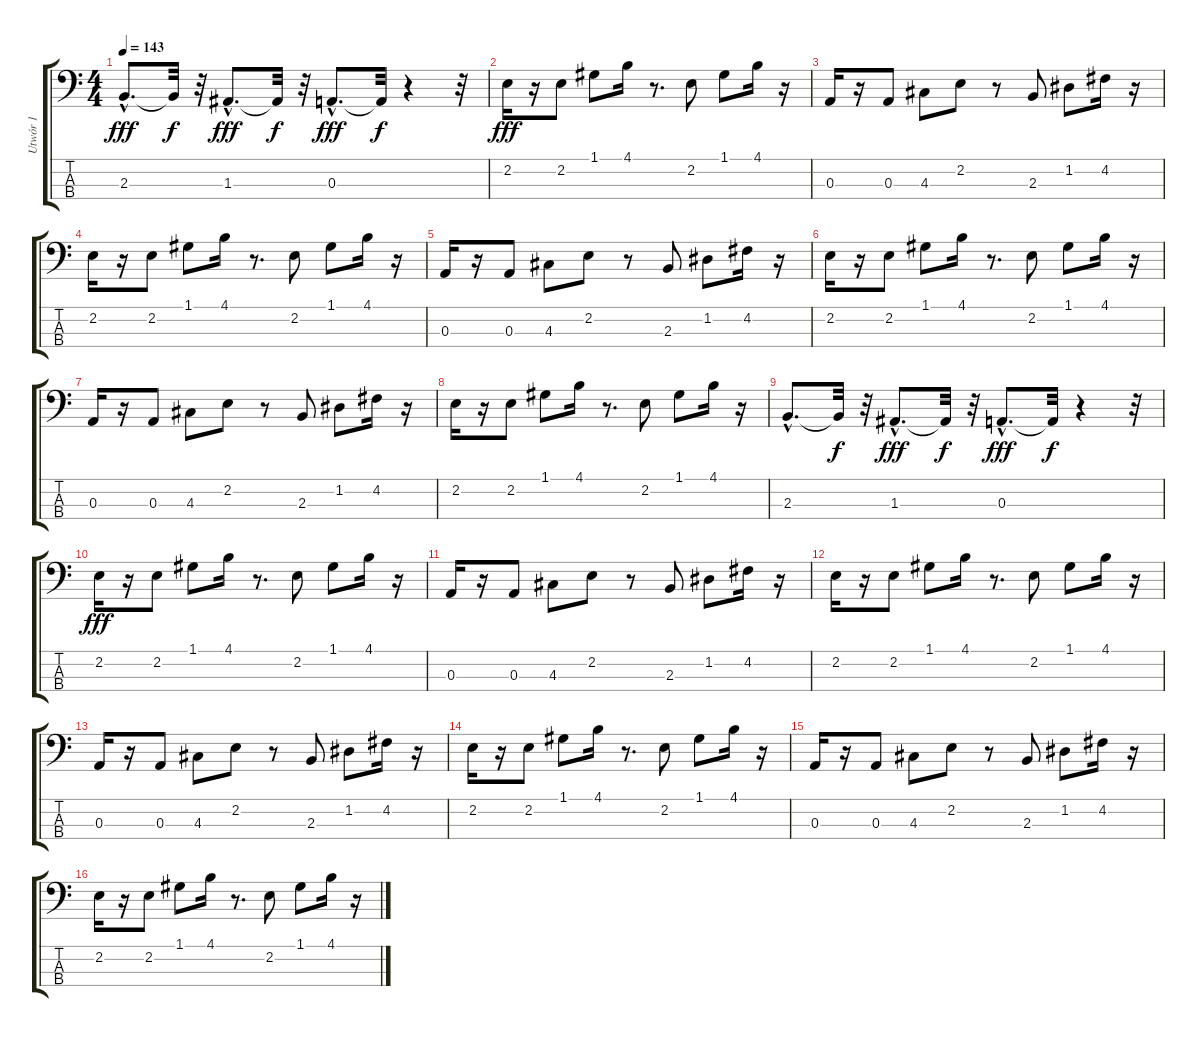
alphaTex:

\track ("Utwór 1" "Utwór 1") {instrument electricbassfinger}
\staff {score tabs}
\tuning (G2 D2 A1 E1) {hide}
\ts (4 4)
\tempo 143
\clef f4
\ks c
2.3{hac}.8{d dy fff balance 8 instrument electricbassfinger} 2.3{t}.32{dy f} r.32 1.3{hac}.8{d dy fff} 1.3{t}.32{dy f} r.32 0.3{hac}.8{d dy fff} 0.3{t}.32{dy f} r.4 r.32 |
2.2.16{dy fff} r.16 2.2.8 1.1.8 4.1.16 r.8{d} 2.2.8 1.1.8 4.1.16 r.16 |
0.3.16 r.16 0.3.8 4.3.8 2.2.8 r.8 2.3.8 1.2.8 4.2.16 r.16 |
2.2.16 r.16 2.2.8 1.1.8 4.1.16 r.8{d} 2.2.8 1.1.8 4.1.16 r.16 |
0.3.16 r.16 0.3.8 4.3.8 2.2.8 r.8 2.3.8 1.2.8 4.2.16 r.16 |
2.2.16 r.16 2.2.8 1.1.8 4.1.16 r.8{d} 2.2.8 1.1.8 4.1.16 r.16 |
0.3.16 r.16 0.3.8 4.3.8 2.2.8 r.8 2.3.8 1.2.8 4.2.16 r.16 |
2.2.16 r.16 2.2.8 1.1.8 4.1.16 r.8{d} 2.2.8 1.1.8 4.1.16 r.16 |
2.3{hac}.8{d} 2.3{t}.32{dy f} r.32 1.3{hac}.8{d dy fff} 1.3{t}.32{dy f} r.32 0.3{hac}.8{d dy fff} 0.3{t}.32{dy f} r.4 r.32 |
2.2.16{dy fff} r.16 2.2.8 1.1.8 4.1.16 r.8{d} 2.2.8 1.1.8 4.1.16 r.16 |
0.3.16 r.16 0.3.8 4.3.8 2.2.8 r.8 2.3.8 1.2.8 4.2.16 r.16 |
2.2.16 r.16 2.2.8 1.1.8 4.1.16 r.8{d} 2.2.8 1.1.8 4.1.16 r.16 |
0.3.16 r.16 0.3.8 4.3.8 2.2.8 r.8 2.3.8 1.2.8 4.2.16 r.16 |
2.2.16 r.16 2.2.8 1.1.8 4.1.16 r.8{d} 2.2.8 1.1.8 4.1.16 r.16 |
0.3.16 r.16 0.3.8 4.3.8 2.2.8 r.8 2.3.8 1.2.8 4.2.16 r.16 |
2.2.16 r.16 2.2.8 1.1.8 4.1.16 r.8{d} 2.2.8 1.1.8 4.1.16 r.16
